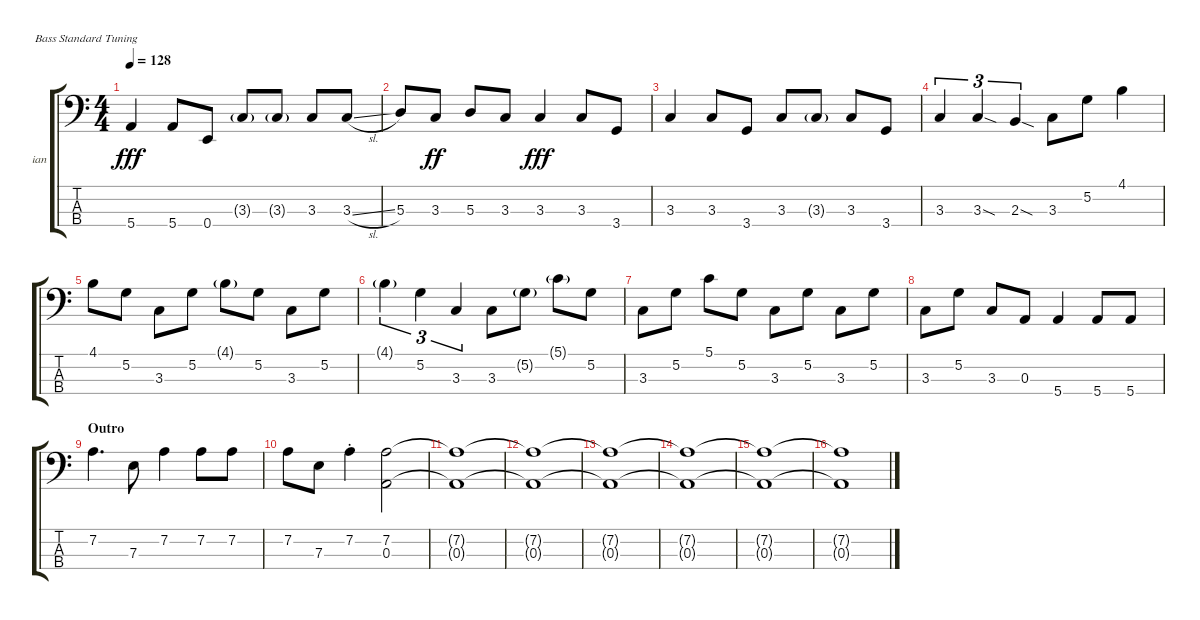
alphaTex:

\bracketExtendMode groupsimilarinstruments
\firstSystemTrackNameOrientation horizontal
\otherSystemsTrackNameOrientation horizontal
\track ("bass - ian" "ian") {instrument electricbassfinger}
\staff {score tabs}
\tuning (G2 D2 A1 E1)
\ts (4 4)
\tempo 128
\clef f4
\ks c
5.4.4{dy fff} 5.4.8 0.4.8 3.3{g}.8 3.3{g}.8 3.3.8 3.3{sl}.8 |
5.3.8 3.3.8{dy ff} 5.3.8 3.3.8 3.3.4{dy fff} 3.3.8 3.4.8 |
3.3.4 3.3.8 3.4.8 3.3.8 3.3{g}.8 3.3.8 3.4.8 |
3.3.4{tu (3 2)} 3.3{sod}.4{tu (3 2)} 2.3{sod}.4{tu (3 2)} 3.3.8 5.2.8 4.1.4 |
4.1.8 5.2.8 3.3.8 5.2.8 4.1{g}.8 5.2.8 3.3.8 5.2.8 |
4.1{g}.4{tu (3 2)} 5.2.4{tu (3 2)} 3.3.4{tu (3 2)} 3.3.8 5.2{g}.8 5.1{g}.8 5.2.8 |
3.3.8 5.2.8 5.1.8 5.2.8 3.3.8 5.2.8 3.3.8 5.2.8 |
3.3.8 5.2.8 3.3.8 0.3.8 5.4.4 5.4.8 5.4.8 |
\section ("" "Outro")
7.2.4{d} 7.3.8 7.2.4 7.2.8 7.2.8 |
7.2.8 7.3.8 7.2{st}.4 (7.2 0.3).2 |
(0.3{t} 7.2{t}).1 |
(0.3{t} 7.2{t}).1 |
(0.3{t} 7.2{t}).1 |
(0.3{t} 7.2{t}).1 |
(0.3{t} 7.2{t}).1 |
(0.3{t} 7.2{t}).1
